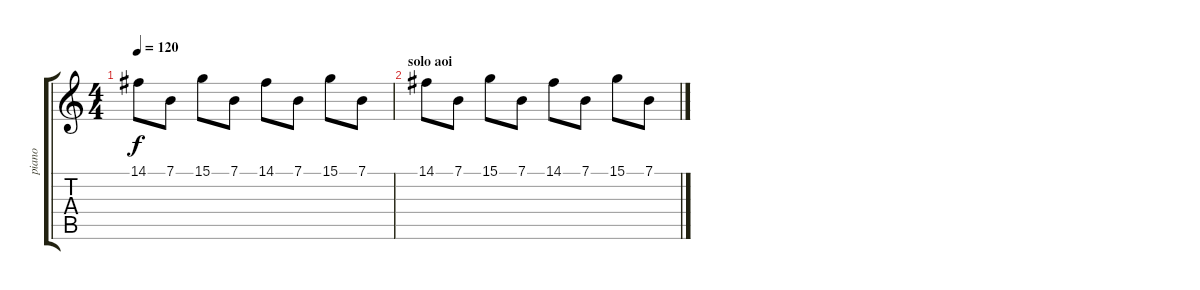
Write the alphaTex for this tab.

\track ("piano" "piano") {instrument brightacousticpiano}
\staff {score tabs}
\tuning (E4 B3 G3 D3 A2 E2) {hide}
\ts (4 4)
\tempo 120
\clef g2
\ks c
14.1.8{dy f} 7.1.8 15.1.8 7.1.8 14.1.8 7.1.8 15.1.8 7.1.8 |
\section ("" "solo aoi")
14.1.8 7.1.8 15.1.8 7.1.8 14.1.8 7.1.8 15.1.8 7.1.8
